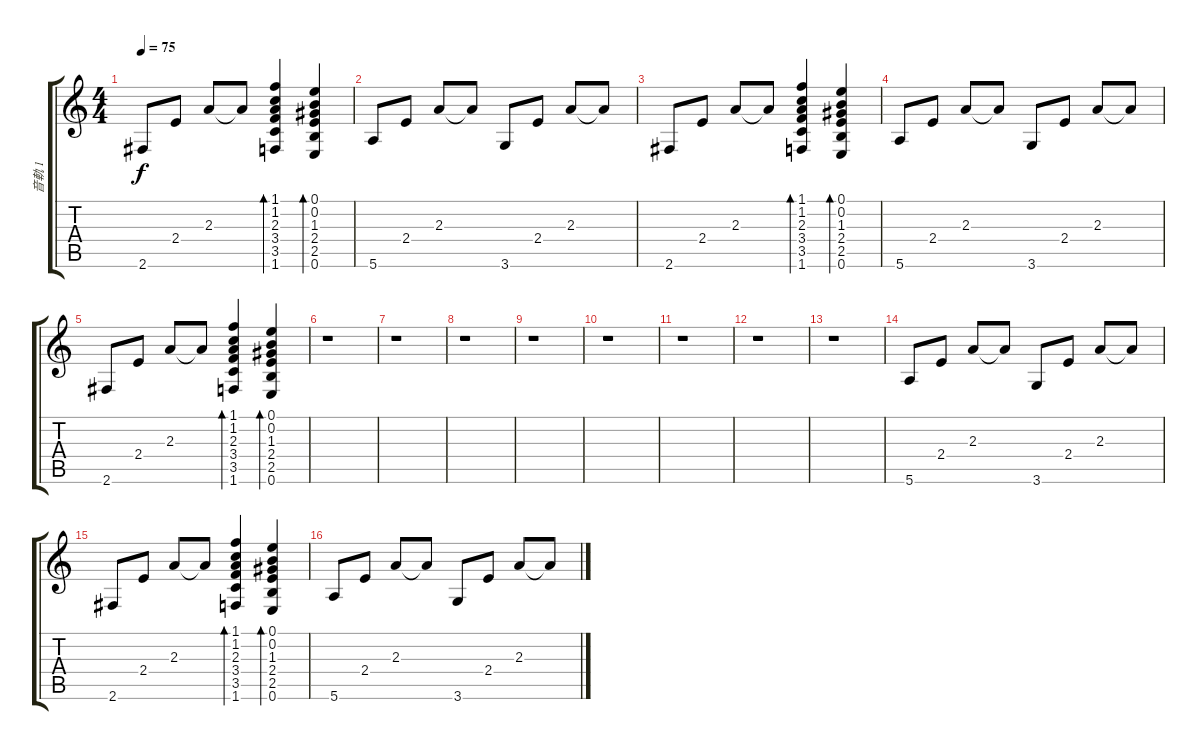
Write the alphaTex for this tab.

\track ("音軌 1" "音軌 1") {instrument electricguitarjazz}
\staff {score tabs}
\tuning (E4 B3 G3 D3 A2 E2) {hide}
\ts (4 4)
\tempo 75
\clef g2
\ks c
2.6.8{dy f} 2.4.8 2.3.8 2.3{t}.8 (1.1 1.2 2.3 3.4 3.5 1.6).4{bd 60} (0.1 0.2 1.3 2.4 2.5 0.6).4{bd 60} |
5.6.8 2.4.8 2.3.8 2.3{t}.8 3.6.8 2.4.8 2.3.8 2.3{t}.8 |
2.6.8 2.4.8 2.3.8 2.3{t}.8 (1.1 1.2 2.3 3.4 3.5 1.6).4{bd 60} (0.1 0.2 1.3 2.4 2.5 0.6).4{bd 60} |
5.6.8 2.4.8 2.3.8 2.3{t}.8 3.6.8 2.4.8 2.3.8 2.3{t}.8 |
2.6.8 2.4.8 2.3.8 2.3{t}.8 (1.1 1.2 2.3 3.4 3.5 1.6).4{bd 60} (0.1 0.2 1.3 2.4 2.5 0.6).4{bd 60} |
r.1 |
r.1 |
r.1 |
r.1 |
r.1 |
r.1 |
r.1 |
r.1 |
5.6.8 2.4.8 2.3.8 2.3{t}.8 3.6.8 2.4.8 2.3.8 2.3{t}.8 |
2.6.8 2.4.8 2.3.8 2.3{t}.8 (1.1 1.2 2.3 3.4 3.5 1.6).4{bd 60} (0.1 0.2 1.3 2.4 2.5 0.6).4{bd 60} |
5.6.8 2.4.8 2.3.8 2.3{t}.8 3.6.8 2.4.8 2.3.8 2.3{t}.8
